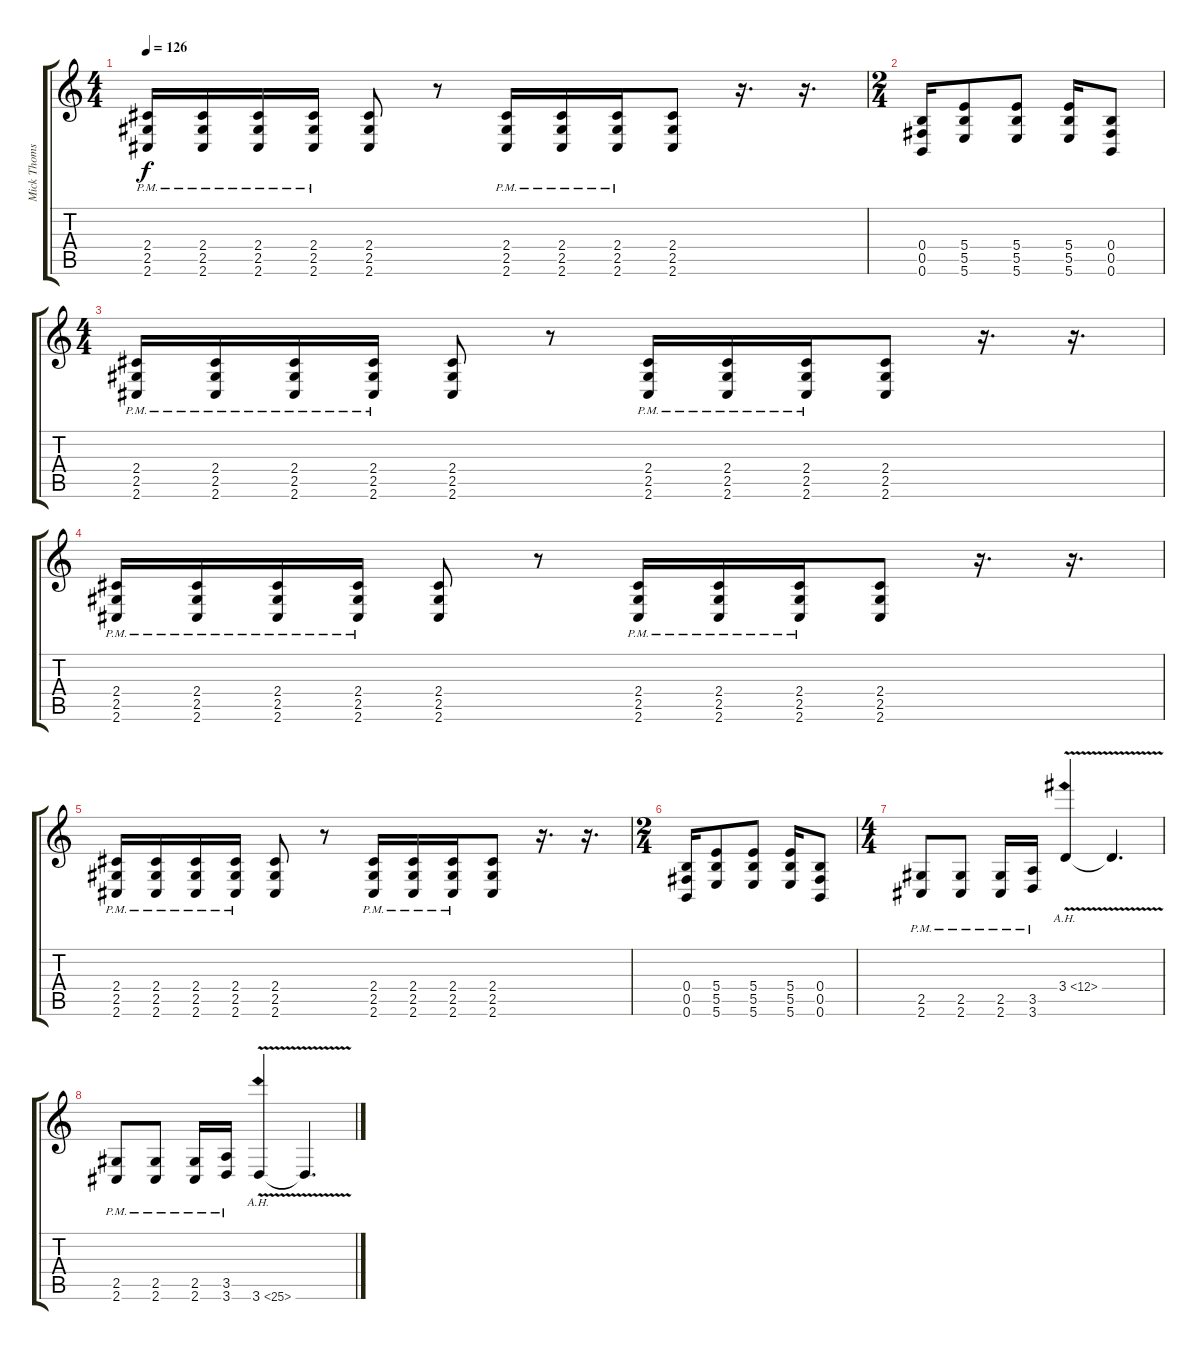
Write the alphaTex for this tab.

\track ("Mick Thomson" "Mick Thoms") {instrument distortionguitar}
\staff {score tabs}
\tuning (Db4 Ab3 E3 B2 Gb2 B1) {hide}
\ts (4 4)
\tempo 126
\clef g2
\ks c
(2.4{pm} 2.5{pm} 2.6{pm}).16{dy f} (2.4{pm} 2.5{pm} 2.6{pm}).16 (2.4{pm} 2.5{pm} 2.6{pm}).16 (2.4{pm} 2.5{pm} 2.6{pm}).16 (2.4 2.5 2.6).8 r.8 (2.4{pm} 2.5{pm} 2.6{pm}).16 (2.4{pm} 2.5{pm} 2.6{pm}).16 (2.4{pm} 2.5{pm} 2.6{pm}).16 (2.4 2.5 2.6).8 r.16{d} r.16{d} |
\ts (2 4)
(0.4 0.5 0.6).16 (5.4 5.5 5.6).8 (5.4 5.5 5.6).8 (5.4 5.5 5.6).16 (0.4 0.5 0.6).8 |
\ts (4 4)
(2.4{pm} 2.5{pm} 2.6{pm}).16 (2.4{pm} 2.5{pm} 2.6{pm}).16 (2.4{pm} 2.5{pm} 2.6{pm}).16 (2.4{pm} 2.5{pm} 2.6{pm}).16 (2.4 2.5 2.6).8 r.8 (2.4{pm} 2.5{pm} 2.6{pm}).16 (2.4{pm} 2.5{pm} 2.6{pm}).16 (2.4{pm} 2.5{pm} 2.6{pm}).16 (2.4 2.5 2.6).8 r.16{d} r.16{d} |
(2.4{pm} 2.5{pm} 2.6{pm}).16 (2.4{pm} 2.5{pm} 2.6{pm}).16 (2.4{pm} 2.5{pm} 2.6{pm}).16 (2.4{pm} 2.5{pm} 2.6{pm}).16 (2.4 2.5 2.6).8 r.8 (2.4{pm} 2.5{pm} 2.6{pm}).16 (2.4{pm} 2.5{pm} 2.6{pm}).16 (2.4{pm} 2.5{pm} 2.6{pm}).16 (2.4 2.5 2.6).8 r.16{d} r.16{d} |
(2.4{pm} 2.5{pm} 2.6{pm}).16 (2.4{pm} 2.5{pm} 2.6{pm}).16 (2.4{pm} 2.5{pm} 2.6{pm}).16 (2.4{pm} 2.5{pm} 2.6{pm}).16 (2.4 2.5 2.6).8 r.8 (2.4{pm} 2.5{pm} 2.6{pm}).16 (2.4{pm} 2.5{pm} 2.6{pm}).16 (2.4{pm} 2.5{pm} 2.6{pm}).16 (2.4 2.5 2.6).8 r.16{d} r.16{d} |
\ts (2 4)
(0.4 0.5 0.6).16 (5.4 5.5 5.6).8 (5.4 5.5 5.6).8 (5.4 5.5 5.6).16 (0.4 0.5 0.6).8 |
\ts (4 4)
(2.5{pm} 2.6{pm}).8 (2.5{pm} 2.6{pm}).8 (2.5{pm} 2.6{pm}).16 (3.5{pm} 3.6{pm}).16 3.4{ah 9 v}.4 3.4{t}.4{d} |
(2.5{pm} 2.6{pm}).8 (2.5{pm} 2.6{pm}).8 (2.5{pm} 2.6{pm}).16 (3.5{pm} 3.6{pm}).16 3.6{ah 22 v}.4 3.6{t}.4{d}
